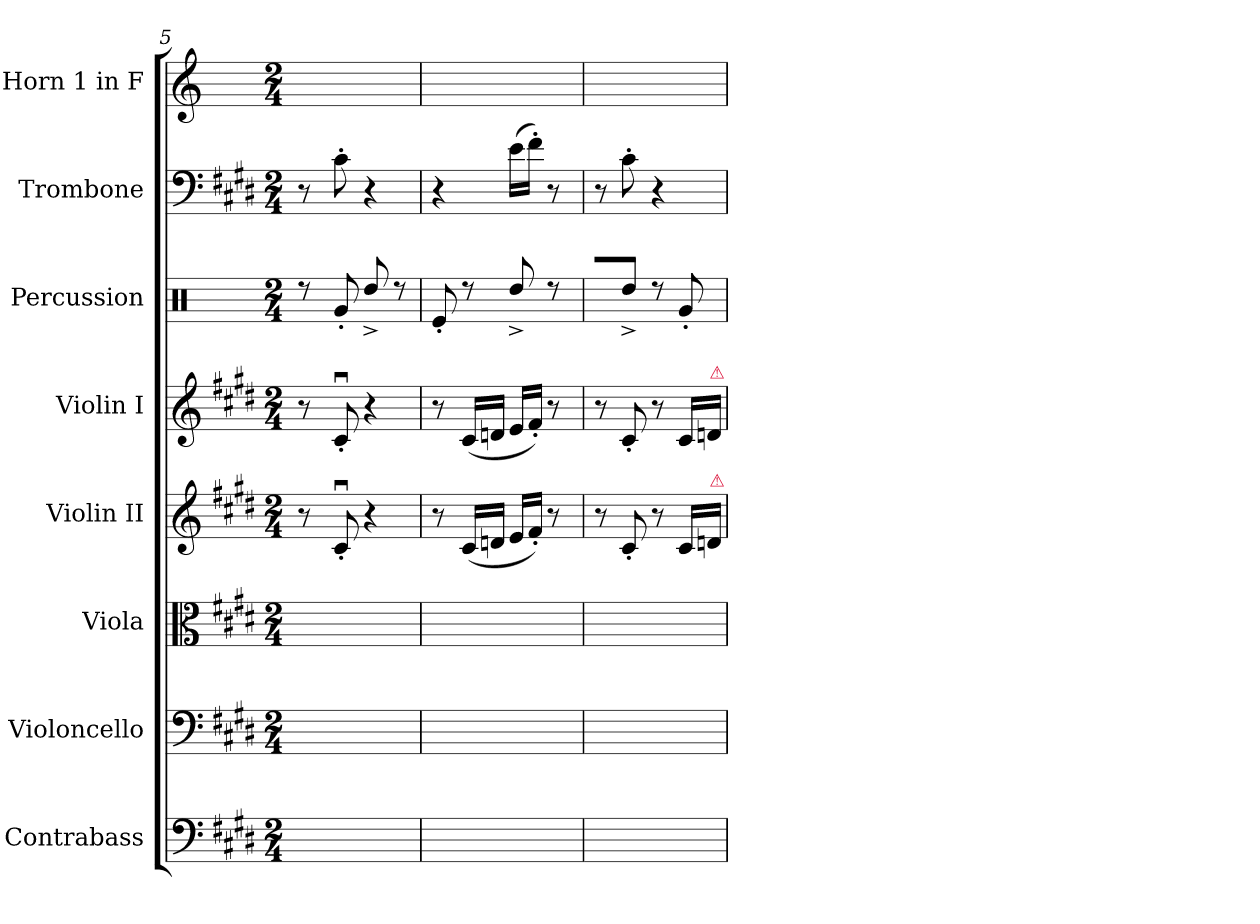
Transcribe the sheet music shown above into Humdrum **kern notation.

**kern	**kern	**kern	**kern	**kern	**kern	**kern	**kern
*part8	*part7	*part6	*part5	*part4	*part3	*part2	*part1
*staff8	*staff7	*staff6	*staff5	*staff4	*staff3	*staff2	*staff1
*I"Contrabass	*I"Violoncello	*I"Viola	*I"Violin II	*I"Violin I	*I"Percussion	*I"Trombone	*I"Horn 1 in F
*I'Cb.	*I'Vc.	*I'Vla.	*I'Vln. II	*I'Vln. I	*I'Perc.	*I'Tbn.	*I'Hn.
*clefF4	*clefF4	*clefC3	*clefG2	*clefG2	*clefX	*clefF4	*clefG2
*ITrd7c12	*	*	*	*	*	*	*ITrd4c7
*k[f#c#g#d#]	*k[f#c#g#d#]	*k[f#c#g#d#]	*k[f#c#g#d#]	*k[f#c#g#d#]	*k[]	*k[f#c#g#d#]	*k[b-]
*M2/4	*M2/4	*M2/4	*M2/4	*M2/4	*M2/4	*M2/4	*M2/4
=5	=5	=5	=5	=5	=5	=5	=5
16ryy	16ryy	16ryy	8r	8r	8rdd	8r	16ryy
16ryy	16ryy	16ryy	.	.	.	.	16ryy
8ryy	8ryy	8ryy	8c#'u	8c#'u	8Rg'/	8c#'	8ryy
4ryy	4ryy	4ryy	4r	4r	8Rdd^/	4r	4ryy
.	.	.	.	.	8rdd	.	.
=6	=6	=6	=6	=6	=6	=6	=6
8ryy	8ryy	8ryy	8r	8r	8Re'/	4r	8ryy
8ryy	8ryy	8ryy	(16c#LL	(16c#LL	8rdd	.	8ryy
.	.	.	16dnJJ	16dnJJ	.	.	.
8ryy	8ryy	8ryy	16eLL	16eLL	8Rdd^/	(16eLL	4ryy
.	.	.	16f#'JJ)	16f#'JJ)	.	16f#'JJ)	.
16ryy	16ryy	16ryy	8r	8r	8rdd	8r	.
16ryy	16ryy	16ryy	.	.	.	.	.
=7	=7	=7	=7	=7	=7	=7	=7
8ryy	8ryy	8ryy	8r	8r	8R'/L	8r	8ryy
8ryy	8ryy	8ryy	8c#'	8c#'	8Rdd^/J	8c#'	8ryy
8ryy	8ryy	8ryy	8r	8r	8rdd	4r	8ryy
8ryy	8ryy	8ryy	16c#LL	16c#LL	8Rg'/	.	8ryy
.	.	.	16dnJJ	16dnJJ	.	.	.
!	!	!	!	!LO:TX:a:color=crimson:t=⚠	!	!	!
!	!	!	!LO:TX:a:color=crimson:t=⚠	!	!	!	!
=	=	=	=	=	=	=	=
*-	*-	*-	*-	*-	*-	*-	*-
